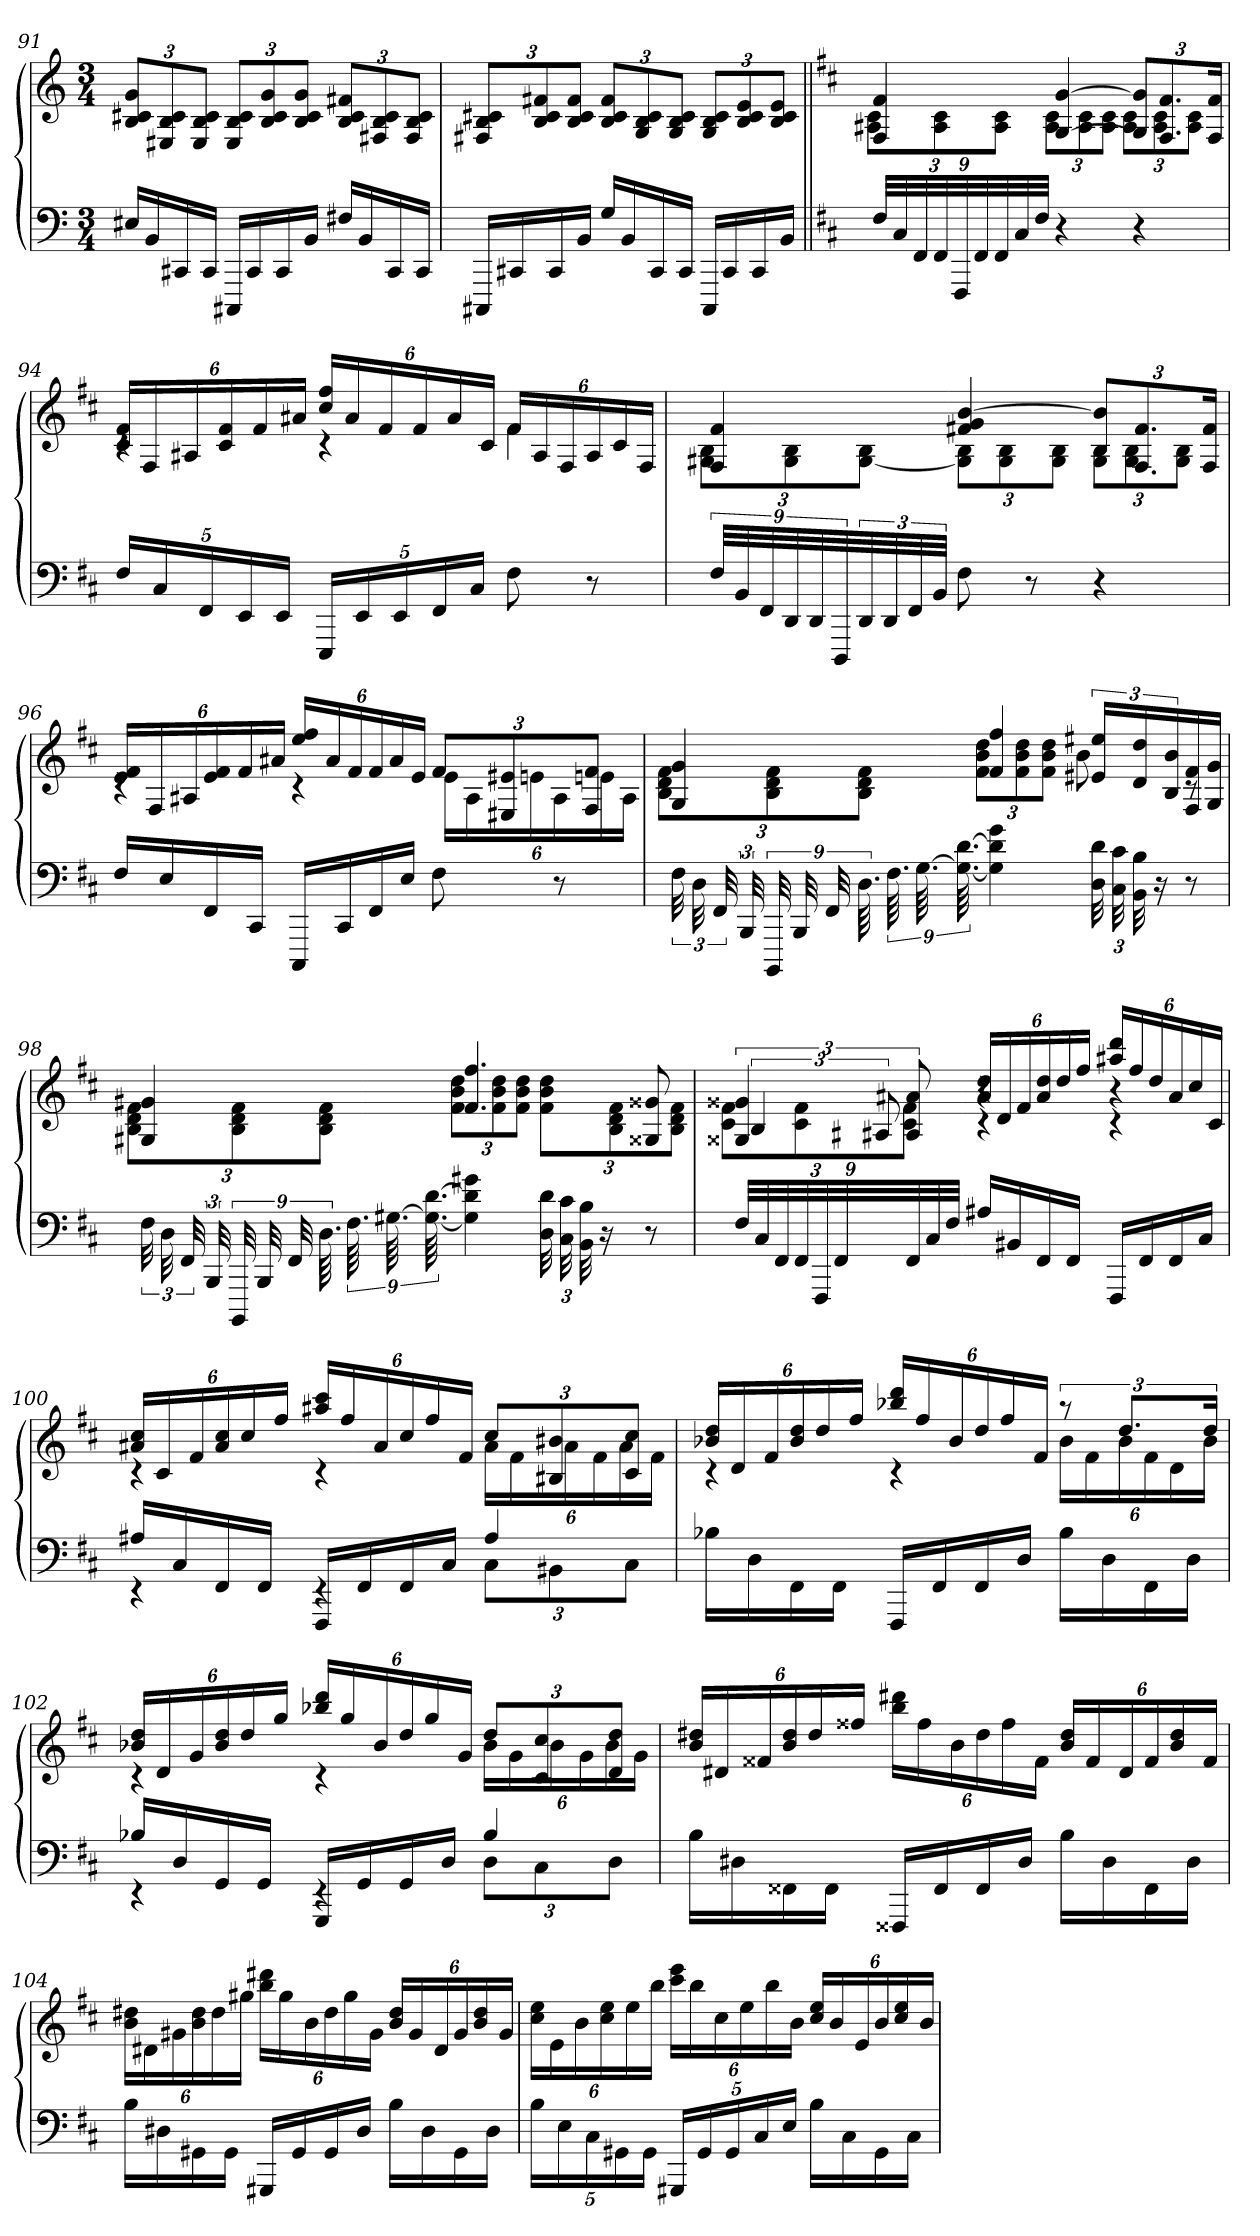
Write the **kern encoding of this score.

**kern	**kern
*part1	*part1
*staff2	*staff1
*clefF4	*clefG2
*k[]	*k[]
*M3/4	*M3/4
=91	=91
16E#XLL	12B 12c#X 12gL
16BB	.
.	12E#X 12B 12c#
16CC#X	.
.	12E# 12B 12c#J
16CC#JJ	.
16CCC#XLL	12E# 12B 12c#L
16CC#	.
.	12B 12c# 12g
16CC#	.
.	12B 12c# 12gJ
16BBJJ	.
16F#XLL	12B 12c# 12f#XL
16BB	.
.	12F#X 12B 12c#
16CC#	.
.	12F# 12B 12c#J
16CC#JJ	.
=92	=92
16CCC#XLL	12F#X 12B 12c#XL
16CC#X	.
.	12B 12c# 12f#X
16CC#	.
.	12B 12c# 12f#J
16BBJJ	.
16GLL	12B 12c# 12f#L
16BB	.
.	12G 12B 12c#
16CC#	.
.	12G 12B 12c#J
16CC#JJ	.
16CCC#LL	12G 12B 12c#L
16CC#	.
.	12B 12c# 12e
16CC#	.
.	12B 12c# 12eJ
16BBJJ	.
=93||	=93||
*k[f#c#]	*k[f#c#]
*	*^
36F#LLL	4F# 4f#	12A#X 12c#L
36C#	.	.
36FF#	.	.
36FF#	.	12A# 12c#
36FFF#	.	.
36FF#	.	.
36FF#	.	12A# 12c#J
36C#	.	.
36F#JJJ	.	.
4r	[4G [4g	12A# 12c#L
.	.	12A# 12c#
.	.	12A# 12c#J
4r	12G] 12g]L	12A# 12c#L
.	12.F# 12.f#	12A# 12c#
.	.	12A# 12c#J
.	24F# 24f#Jk	.
=94	=94	=94
20F#LL	24c# 24f#LL	4rc
.	24F#	.
20C#	.	.
.	24A#X	.
20FF#	.	.
.	24c# 24f#	.
20EE	.	.
.	24f#	.
20EEJJ	.	.
.	24a#XJJ	.
20EEELL	24cc# 24ff#LL	4rc
.	24a#	.
20EE	.	.
.	24f#	.
20EE	.	.
.	24f#	.
20FF#	.	.
.	24a#	.
20C#JJ	.	.
.	24c#JJ	.
8F#	24f#LL	4f#
.	24A#	.
.	24F#	.
8r	24A#	.
.	24c#	.
.	24F#JJ	.
=95	=95	=95
36F#LLL	4F# 4f#	12G#X 12BL
36BB	.	.
36FF#	.	.
36DD	.	12G# 12B
36DD	.	.
36DDD	.	.
48DD	.	[12G# 12BJ
48DD	.	.
48FF#	.	.
48BBJJJ	.	.
8F#	4f#X 4g [4b	12G#] 12BL
.	.	12G# 12B
8r	.	.
.	.	12G# 12BJ
4r	12B 12b]L	12G# 12BL
.	12.F# 12.f#	12G# 12B
.	.	12G# 12BJ
.	24F# 24f#Jk	.
=96	=96	=96
16F#LL	24e 24f#LL	4rc
.	24F#	.
16E	.	.
.	24A#X	.
16FF#	24e 24f#	.
.	24f#	.
16CC#JJ	.	.
.	24a#XJJ	.
16CCC#LL	24ee 24ff#LL	4rc
.	24a#	.
16CC#	.	.
.	24f#	.
16FF#	24f#	.
.	24a#	.
16EJJ	.	.
.	24eJJ	.
8F#	12f#L	24eLL
.	.	24A#
.	12E#X 12e#X	24en
8r	.	24A#
.	12F# 12f#J	24en
.	.	24A#JJ
=97	=97	=97
48F#LLL	4G 4g	12B 12d 12f#L
48D	.	.
48FF#	.	.
48BBB	.	.
36BBBB	.	12B 12d 12f#
36BBB	.	.
36FF#	.	.
72.D	.	12B 12d 12f#J
72.F#	.	.
[72.G	.	.
72.G_ [72.d	.	.
4G] 4d] 4g	4f# 4ff#	12f# 12b 12ddL
.	.	12f# 12b 12dd
.	.	12f# 12b 12ddJ
48D 48dLLL	24e#X 24ee#XLL	8b
48C# 48c#	.	.
48BB 48BJJJ	24d 24dd	.
16r	.	.
.	24B 24b	.
8r	16F# 16f#	8rc
.	16G 16gJJ	.
=98	=98	=98
48F#LLL	4G#X 4g#X	12B 12d 12f#L
48D	.	.
48FF#	.	.
48BBB	.	.
36BBBB	.	12B 12d 12f#
36BBB	.	.
36FF#	.	.
72.D	.	12B 12d 12f#J
72.F#	.	.
[72.G#X	.	.
72.G#_ [72.d	.	.
4G#] 4d] 4g#X	4.f# 4.ff#	12f# 12b 12ddL
.	.	12f# 12b 12dd
.	.	12f# 12b 12ddJ
48D 48dLLL	.	12f# 12b 12ddL
48C# 48c#	.	.
48BB 48BJJJ	.	.
16r	.	.
.	.	12B 12d 12f#
8r	8G##X 8g##X	.
.	.	12B 12d 12f#J
=99	=99	=99
*	*	*^
36F#LLL	6G##X 6g##X	12c# 12f#L	6B/
36C#	.	.	.
36FF#	.	.	.
36FF#	.	12c# 12f#	.
36FFF#	.	.	.
36FF#	.	.	.
36FF#	12A#X 12a#X	12c# 12f#J	12A#X/
36C#	.	.	.
36F#JJJ	.	.	.
16A#XLL	24a# 24ddLL	4rc	4r
.	24d	.	.
16BB#X	.	.	.
.	24f#	.	.
16FF#	24a# 24dd	.	.
.	24dd	.	.
16FF#JJ	.	.	.
.	24ff#JJ	.	.
16FFF#LL	24aa#X 24dddLL	4rc	4r
.	24ff#	.	.
16FF#	.	.	.
.	24dd	.	.
16FF#	24a#	.	.
.	24cc#	.	.
16C#JJ	.	.	.
.	24c#JJ	.	.
*	*	*v	*v
=100	=100	=100
*^	*	*
16A#XLL	4rEE	24a#X 24cc#LL	4rc
.	.	24c#	.
16C#	.	.	.
.	.	24f#	.
16FF#	.	24a# 24cc#	.
.	.	24cc#	.
16FF#JJ	.	.	.
.	.	24ff#JJ	.
16FFF#LL	4rEE	24aa#X 24ccc#LL	4rc
.	.	24ff#	.
16FF#	.	.	.
.	.	24a#	.
16FF#	.	24cc#	.
.	.	24ff#	.
16C#JJ	.	.	.
.	.	24f#JJ	.
4A#	12C#L	12cc#L	24a#LL
.	.	.	24f#
.	12BB#X	12B#X 12b#X	24a#
.	.	.	24f#
.	12C#J	12c# 12cc#J	24a#
.	.	.	24f#JJ
*v	*v	*	*
=101	=101	=101
16B-XLL	24b-X 24ddLL	4rc
.	24d	.
16D	.	.
.	24f#	.
16FF#	24b- 24dd	.
.	24dd	.
16FF#JJ	.	.
.	24ff#JJ	.
16FFF#LL	24bb-X 24dddLL	4rc
.	24ff#	.
16FF#	.	.
.	24b-	.
16FF#	24dd	.
.	24ff#	.
16DJJ	.	.
.	24f#JJ	.
16B-LL	12raa	24b-LL
.	.	24f#
16D	.	.
.	12.ddL	24b-
16FF#	.	24f#
.	.	24d
16DJJ	.	.
.	24ddJk	24b-JJ
=102	=102	=102
*^	*	*
16B-XLL	4rEE	24b-X 24ddLL	4rc
.	.	24d	.
16D	.	.	.
.	.	24g	.
16GG	.	24b- 24dd	.
.	.	24dd	.
16GGJJ	.	.	.
.	.	24ggJJ	.
16GGGLL	4rEE	24bb-X 24dddLL	4rc
.	.	24gg	.
16GG	.	.	.
.	.	24b-	.
16GG	.	24dd	.
.	.	24gg	.
16DJJ	.	.	.
.	.	24gJJ	.
4B-	12DL	12ddL	24b-LL
.	.	.	24g
.	12C#	12c# 12cc#	24b-
.	.	.	24g
.	12DJ	12d 12ddJ	24b-
.	.	.	24gJJ
*v	*v	*	*
*	*v	*v
=103	=103
16BLL	24b 24dd#XLL
.	24d#X
16D#X	.
.	24f##X
16FF##X	24b 24dd#
.	24dd#
16FF##JJ	.
.	24ff##XJJ
16FFF##XLL	24bb 24ddd#XLL
.	24ff##
16FF##	.
.	24b
16FF##	24dd#
.	24ff##
16D#JJ	.
.	24f##JJ
16BLL	24b 24dd#LL
.	24f##
16D#	.
.	24d#
16FF##	24f##
.	24b 24dd#
16D#JJ	.
.	24f##JJ
=104	=104
16BLL	24b 24dd#XLL
.	24d#X
16D#X	.
.	24g#X
16GG#X	24b 24dd#
.	24dd#
16GG#JJ	.
.	24gg#XJJ
16GGG#XLL	24bb 24ddd#XLL
.	24gg#
16GG#	.
.	24b
16GG#	24dd#
.	24gg#
16D#JJ	.
.	24g#JJ
16BLL	24b 24dd#LL
.	24g#
16D#	.
.	24d#
16GG#	24g#
.	24b 24dd#
16D#JJ	.
.	24g#JJ
=105	=105
20BLL	24cc# 24eeLL
.	24e
20E	.
.	24b
20C#	.
.	24cc# 24ee
20GG#X	.
.	24ee
20GG#JJ	.
.	24bbJJ
20GGG#XLL	24ccc# 24eeeLL
.	24bb
20GG#	.
.	24cc#
20GG#	.
.	24ee
20C#	.
.	24bb
20EJJ	.
.	24bJJ
16BLL	24cc# 24eeLL
.	24b
16C#	.
.	24e
16GG#	24b
.	24cc# 24ee
16C#JJ	.
.	24bJJ
=	=
*-	*-
